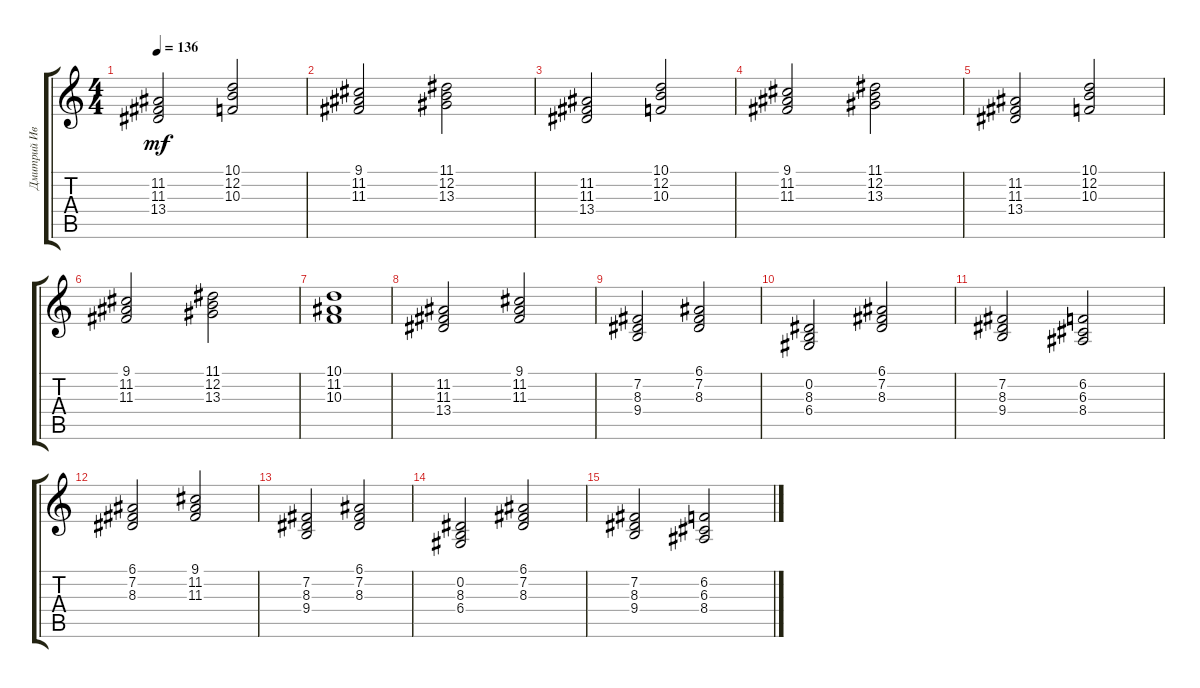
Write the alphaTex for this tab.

\track ("Дмитрий Иванов" "Дмитрий Ив") {instrument choiraahs}
\staff {score tabs}
\tuning (E4 B3 G3 D3 A2 E2) {hide}
\ts (4 4)
\tempo 136
\clef g2
\ks c
(11.2 11.3 13.4).2{dy mf} (10.1 12.2 10.3).2 |
(9.1 11.2 11.3).2 (11.1 12.2 13.3).2 |
(11.2 11.3 13.4).2 (10.1 12.2 10.3).2 |
(9.1 11.2 11.3).2 (11.1 12.2 13.3).2 |
(11.2 11.3 13.4).2 (10.1 12.2 10.3).2 |
(9.1 11.2 11.3).2 (11.1 12.2 13.3).2 |
(10.1 11.2 10.3).1 |
(11.2 11.3 13.4).2 (9.1 11.2 11.3).2 |
(7.2 8.3 9.4).2 (6.1 7.2 8.3).2 |
(0.2 8.3 6.4).2 (6.1 7.2 8.3).2 |
(7.2 8.3 9.4).2 (6.2 6.3 8.4).2 |
(6.1 7.2 8.3).2 (9.1 11.2 11.3).2 |
(7.2 8.3 9.4).2 (6.1 7.2 8.3).2 |
(0.2 8.3 6.4).2 (6.1 7.2 8.3).2 |
(7.2 8.3 9.4).2 (6.2 6.3 8.4).2
